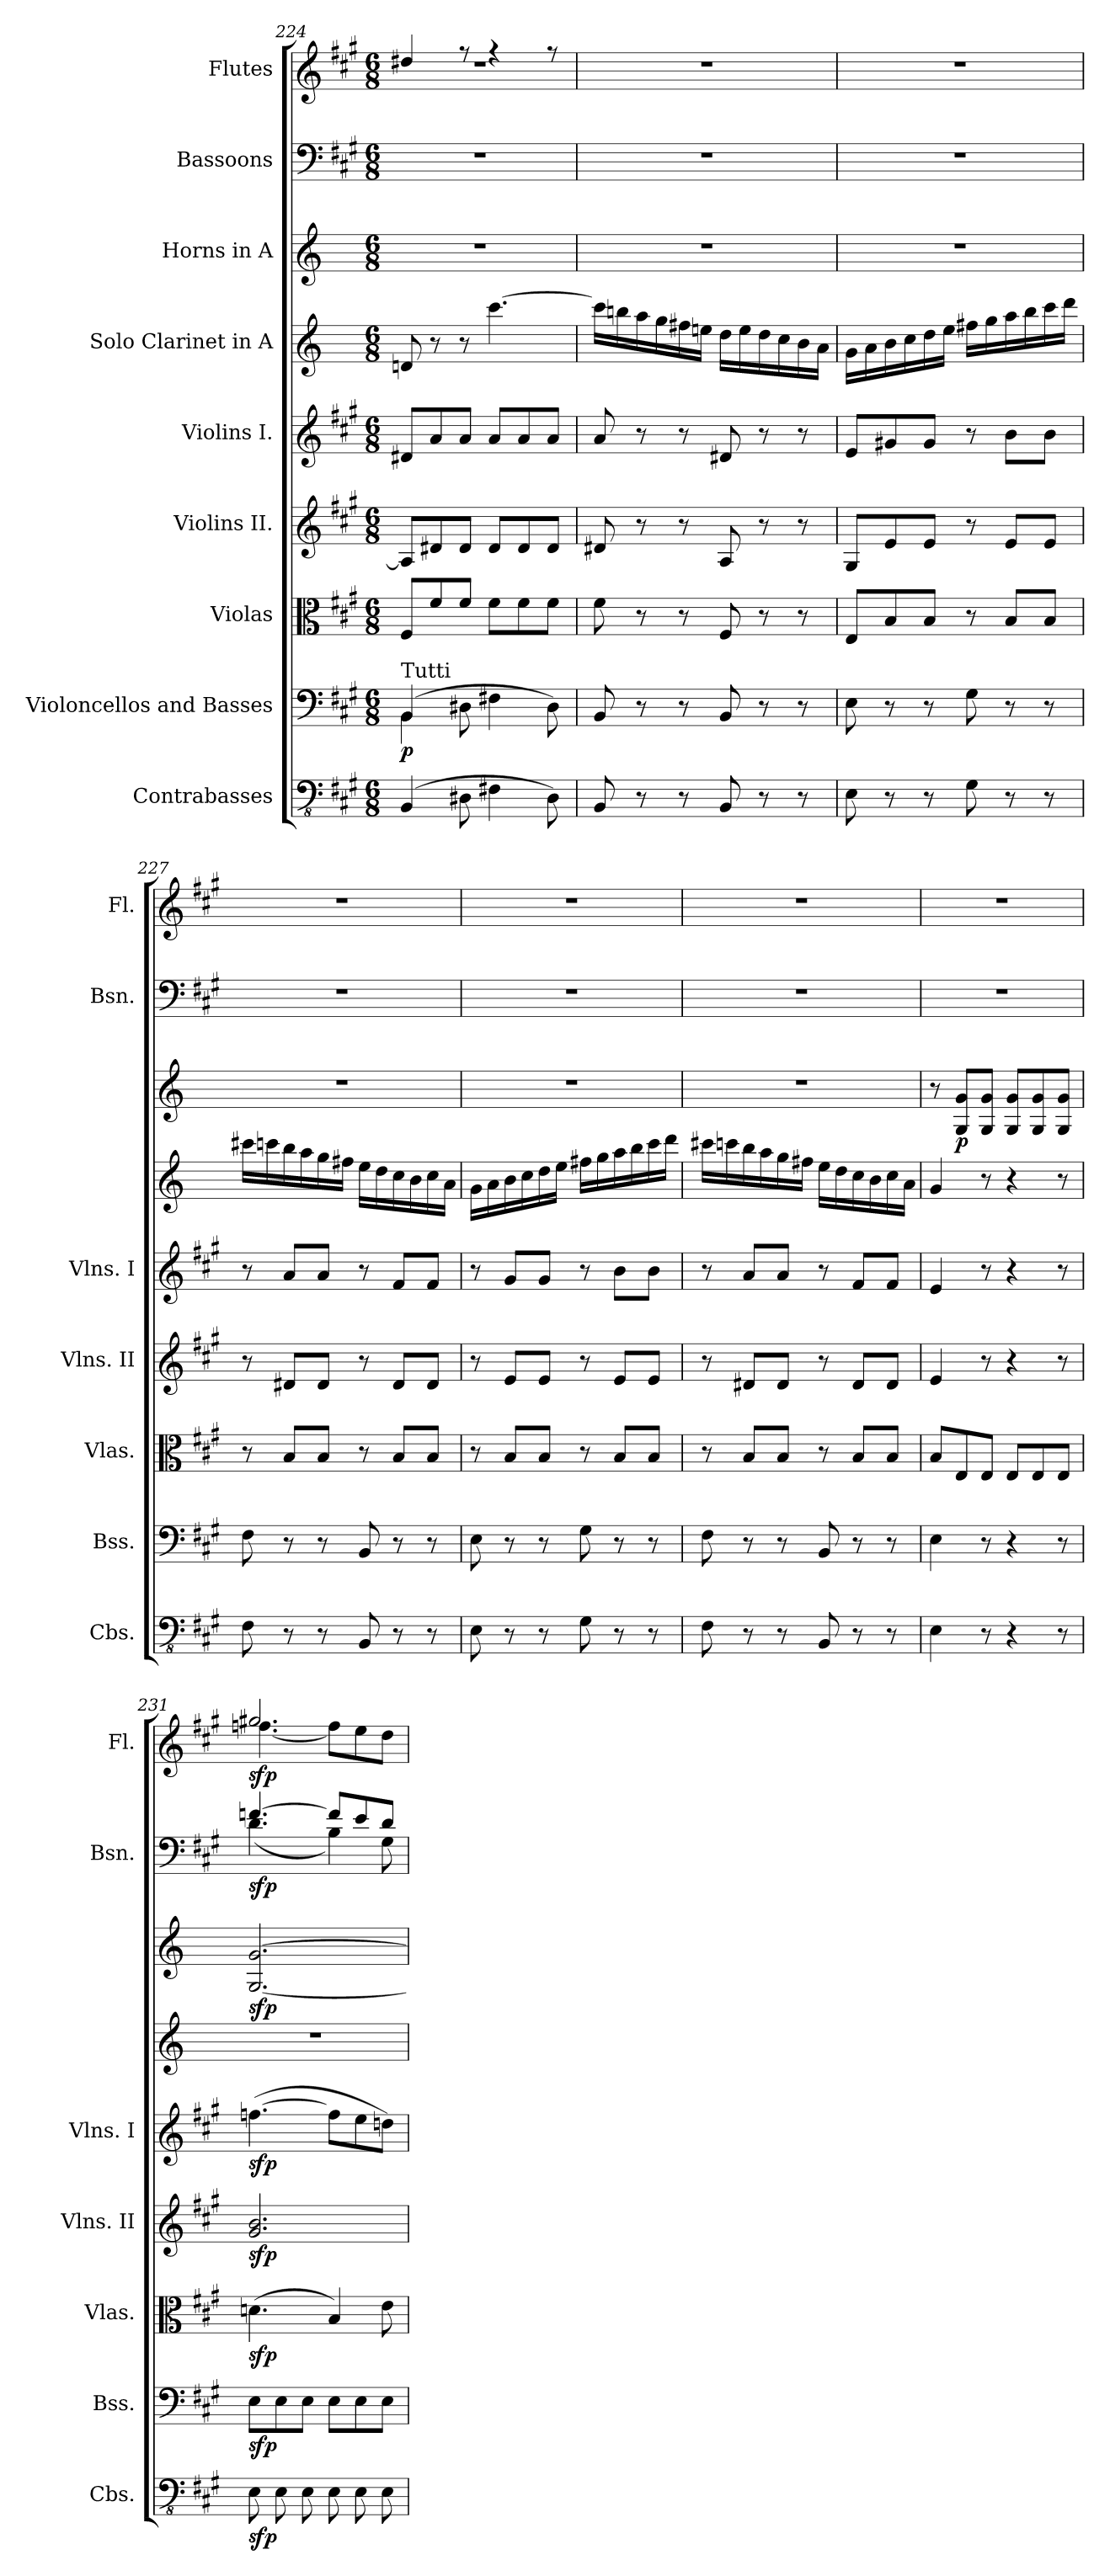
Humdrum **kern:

**kern	**dynam	**kern	**dynam	**kern	**dynam	**kern	**dynam	**kern	**dynam	**kern	**kern	**dynam	**kern	**dynam	**kern	**dynam
*part9	*part9	*part8	*part8	*part7	*part7	*part6	*part6	*part5	*part5	*part4	*part3	*part3	*part2	*part2	*part1	*part1
*staff9	*staff9	*staff8	*staff8	*staff7	*staff7	*staff6	*staff6	*staff5	*staff5	*staff4	*staff3	*staff3	*staff2	*staff2	*staff1	*staff1
*I"Contrabasses	*	*I"Violoncellos and Basses	*	*I"Violas	*	*I"Violins II.	*	*I"Violins I.	*	*I"Solo Clarinet in A	*I"Horns in A	*	*I"Bassoons	*	*I"Flutes	*
*I'Cbs.	*	*I'Bss.	*	*I'Vlas.	*	*I'Vlns. II	*	*I'Vlns. I	*	*	*	*	*I'Bsn.	*	*I'Fl.	*
*clefFv4	*	*clefF4	*	*clefC3	*	*clefG2	*	*clefG2	*	*clefG2	*clefG2	*	*clefF4	*	*clefG2	*
*	*	*	*	*	*	*	*	*	*	*ITrd2c3	*ITrd2c3	*	*	*	*	*
*k[f#c#g#]	*	*k[f#c#g#]	*	*k[f#c#g#]	*	*k[f#c#g#]	*	*k[f#c#g#]	*	*k[f#c#g#]	*k[f#c#g#]	*	*k[f#c#g#]	*	*k[f#c#g#]	*
*M6/8	*	*M6/8	*	*M6/8	*	*M6/8	*	*M6/8	*	*M6/8	*M6/8	*	*M6/8	*	*M6/8	*
=224	=224	=224	=224	=224	=224	=224	=224	=224	=224	=224	=224	=224	=224	=224	=224	=224
*	*	*^	*	*	*	*	*	*	*	*	*	*	*	*	*^	*
!	!	!LO:TX:a:t=Tutti	!	!	!	!	!	!	!	!	!	!	!	!	!	!	!	!
!	!	!	!	!LO:DY:b	!	!	!	!	!	!	!	!	!	!	!	!	!	!
(>4BBB/	.	(>4BB/	4BB\	p	8F#/L	.	8A/L]	.	8d#X/L	.	8Bn/	2.r	.	2.r	.	4dd#X/	2.rdd	.
.	.	.	.	.	8f#/	.	8d#X/	.	8a/	.	8r	.	.	.	.	.	.	.
8DD#X\	.	8D#X\	2ryy	.	8f#/J	.	8d#/J	.	8a/J	.	8r	.	.	.	.	8r	.	.
4FF#X\	.	4F#X\	.	.	8f#\L	.	8d#/L	.	8a/L	.	[4.aa\	.	.	.	.	4r	.	.
.	.	.	.	.	8f#\	.	8d#/	.	8a/	.	.	.	.	.	.	.	.	.
8DD#\)	.	8D#\)	.	.	8f#\J	.	8d#/J	.	8a/J	.	.	.	.	.	.	8r	.	.
*	*	*v	*v	*	*	*	*	*	*	*	*	*	*	*	*	*v	*v	*
=225	=225	=225	=225	=225	=225	=225	=225	=225	=225	=225	=225	=225	=225	=225	=225	=225
8BBB/	.	8BB/	.	8f#\	.	8d#X/	.	8a/	.	16aa\LL]	2.r	.	2.r	.	2.r	.
.	.	.	.	.	.	.	.	.	.	16gg#X\	.	.	.	.	.	.
8r	.	8r	.	8r	.	8r	.	8r	.	16ff#\	.	.	.	.	.	.
.	.	.	.	.	.	.	.	.	.	16ee\	.	.	.	.	.	.
8r	.	8r	.	8r	.	8r	.	8r	.	16dd#X\	.	.	.	.	.	.
.	.	.	.	.	.	.	.	.	.	16cc#X\JJ	.	.	.	.	.	.
8BBB/	.	8BB/	.	8F#/	.	8A/	.	8d#X/	.	16b\LL	.	.	.	.	.	.
.	.	.	.	.	.	.	.	.	.	16cc#\	.	.	.	.	.	.
8r	.	8r	.	8r	.	8r	.	8r	.	16b\	.	.	.	.	.	.
.	.	.	.	.	.	.	.	.	.	16a\	.	.	.	.	.	.
8r	.	8r	.	8r	.	8r	.	8r	.	16g#\	.	.	.	.	.	.
.	.	.	.	.	.	.	.	.	.	16f#\JJ	.	.	.	.	.	.
=226	=226	=226	=226	=226	=226	=226	=226	=226	=226	=226	=226	=226	=226	=226	=226	=226
8EE\	.	8E\	.	8E/L	.	8G#/L	.	8e/L	.	16e\LL	2.r	.	2.r	.	2.r	.
.	.	.	.	.	.	.	.	.	.	16f#\	.	.	.	.	.	.
8r	.	8r	.	8B/	.	8e/	.	8g#X/	.	16g#\	.	.	.	.	.	.
.	.	.	.	.	.	.	.	.	.	16a\	.	.	.	.	.	.
8r	.	8r	.	8B/J	.	8e/J	.	8g#/J	.	16b\	.	.	.	.	.	.
.	.	.	.	.	.	.	.	.	.	16cc#\JJ	.	.	.	.	.	.
8GG#\	.	8G#\	.	8r	.	8r	.	8r	.	16dd#X\LL	.	.	.	.	.	.
.	.	.	.	.	.	.	.	.	.	16ee\	.	.	.	.	.	.
8r	.	8r	.	8B/L	.	8e/L	.	8b\L	.	16ff#\	.	.	.	.	.	.
.	.	.	.	.	.	.	.	.	.	16gg#\	.	.	.	.	.	.
8r	.	8r	.	8B/J	.	8e/J	.	8b\J	.	16aa\	.	.	.	.	.	.
.	.	.	.	.	.	.	.	.	.	16bb\JJ	.	.	.	.	.	.
=227	=227	=227	=227	=227	=227	=227	=227	=227	=227	=227	=227	=227	=227	=227	=227	=227
8FF#\	.	8F#\	.	8r	.	8r	.	8r	.	16aa#X\LL	2.r	.	2.r	.	2.r	.
.	.	.	.	.	.	.	.	.	.	16aan\	.	.	.	.	.	.
8r	.	8r	.	8B/L	.	8d#X/L	.	8a/L	.	16gg#\	.	.	.	.	.	.
.	.	.	.	.	.	.	.	.	.	16ff#\	.	.	.	.	.	.
8r	.	8r	.	8B/J	.	8d#/J	.	8a/J	.	16ee\	.	.	.	.	.	.
.	.	.	.	.	.	.	.	.	.	16dd#X\JJ	.	.	.	.	.	.
8BBB/	.	8BB/	.	8r	.	8r	.	8r	.	16cc#\LL	.	.	.	.	.	.
.	.	.	.	.	.	.	.	.	.	16b\	.	.	.	.	.	.
8r	.	8r	.	8B/L	.	8d#/L	.	8f#/L	.	16a\	.	.	.	.	.	.
.	.	.	.	.	.	.	.	.	.	16g#\	.	.	.	.	.	.
8r	.	8r	.	8B/J	.	8d#/J	.	8f#/J	.	16a\	.	.	.	.	.	.
.	.	.	.	.	.	.	.	.	.	16f#\JJ	.	.	.	.	.	.
!!LO:PB:g=z
=228	=228	=228	=228	=228	=228	=228	=228	=228	=228	=228	=228	=228	=228	=228	=228	=228
8EE\	.	8E\	.	8r	.	8r	.	8r	.	16e\LL	2.r	.	2.r	.	2.r	.
.	.	.	.	.	.	.	.	.	.	16f#\	.	.	.	.	.	.
8r	.	8r	.	8B/L	.	8e/L	.	8g#/L	.	16g#\	.	.	.	.	.	.
.	.	.	.	.	.	.	.	.	.	16a\	.	.	.	.	.	.
8r	.	8r	.	8B/J	.	8e/J	.	8g#/J	.	16b\	.	.	.	.	.	.
.	.	.	.	.	.	.	.	.	.	16cc#\JJ	.	.	.	.	.	.
8GG#\	.	8G#\	.	8r	.	8r	.	8r	.	16dd#X\LL	.	.	.	.	.	.
.	.	.	.	.	.	.	.	.	.	16ee\	.	.	.	.	.	.
8r	.	8r	.	8B/L	.	8e/L	.	8b\L	.	16ff#\	.	.	.	.	.	.
.	.	.	.	.	.	.	.	.	.	16gg#\	.	.	.	.	.	.
8r	.	8r	.	8B/J	.	8e/J	.	8b\J	.	16aa\	.	.	.	.	.	.
.	.	.	.	.	.	.	.	.	.	16bb\JJ	.	.	.	.	.	.
=229	=229	=229	=229	=229	=229	=229	=229	=229	=229	=229	=229	=229	=229	=229	=229	=229
8FF#\	.	8F#\	.	8r	.	8r	.	8r	.	16aa#X\LL	2.r	.	2.r	.	2.r	.
.	.	.	.	.	.	.	.	.	.	16aan\	.	.	.	.	.	.
8r	.	8r	.	8B/L	.	8d#X/L	.	8a/L	.	16gg#\	.	.	.	.	.	.
.	.	.	.	.	.	.	.	.	.	16ff#\	.	.	.	.	.	.
8r	.	8r	.	8B/J	.	8d#/J	.	8a/J	.	16ee\	.	.	.	.	.	.
.	.	.	.	.	.	.	.	.	.	16dd#X\JJ	.	.	.	.	.	.
8BBB/	.	8BB/	.	8r	.	8r	.	8r	.	16cc#\LL	.	.	.	.	.	.
.	.	.	.	.	.	.	.	.	.	16b\	.	.	.	.	.	.
8r	.	8r	.	8B/L	.	8d#/L	.	8f#/L	.	16a\	.	.	.	.	.	.
.	.	.	.	.	.	.	.	.	.	16g#\	.	.	.	.	.	.
8r	.	8r	.	8B/J	.	8d#/J	.	8f#/J	.	16a\	.	.	.	.	.	.
.	.	.	.	.	.	.	.	.	.	16f#\JJ	.	.	.	.	.	.
=230	=230	=230	=230	=230	=230	=230	=230	=230	=230	=230	=230	=230	=230	=230	=230	=230
4EE\	.	4E\	.	8B/L	.	4e/	.	4e/	.	4e/	8r	.	2.r	.	2.r	.
!	!	!	!	!	!	!	!	!	!	!	!	!LO:DY:b	!	!	!	!
.	.	.	.	8E/	.	.	.	.	.	.	8E/ 8e/L	p	.	.	.	.
8r	.	8r	.	8E/J	.	8r	.	8r	.	8r	8E/ 8e/J	.	.	.	.	.
4r	.	4r	.	8E/L	.	4r	.	4r	.	4r	8E/ 8e/L	.	.	.	.	.
.	.	.	.	8E/	.	.	.	.	.	.	8E/ 8e/	.	.	.	.	.
8r	.	8r	.	8E/J	.	8r	.	8r	.	8r	8E/ 8e/J	.	.	.	.	.
=231	=231	=231	=231	=231	=231	=231	=231	=231	=231	=231	=231	=231	=231	=231	=231	=231
*	*	*	*	*	*	*	*	*	*	*	*	*	*^	*	*^	*
!	!LO:DY:b	!	!LO:DY:b	!	!LO:DY:b	!	!LO:DY:b	!	!LO:DY:b	!	!	!LO:DY:b	!	!	!LO:DY:b	!	!	!LO:DY:b
8EE\	sfp	8E\L	sfp	(>4.dn\	sfp	2.g#/ 2.b/	sfp	(>[4.ffn\	sfp	2.r	[2.E/ [2.e/	sfp	[4.fn/	(<4.d\	sfp	2.gg#X/	[4.ffn\	sfp
8EE\	.	8E\	.	.	.	.	.	.	.	.	.	.	.	.	.	.	.	.
8EE\	.	8E\J	.	.	.	.	.	.	.	.	.	.	.	.	.	.	.	.
8EE\	.	8E\L	.	4B/)	.	.	.	8ff\L]	.	.	.	.	8f/L]	4B\)	.	.	8ff\L]	.
8EE\	.	8E\	.	.	.	.	.	8ee\	.	.	.	.	8e/	.	.	.	8ee\	.
8EE\	.	8E\J	.	8e\	.	.	.	8ddn\J)	.	.	.	.	8d/J	8G#\	.	.	8dd\J	.
*	*	*	*	*	*	*	*	*	*	*	*	*	*v	*v	*	*	*	*
*	*	*	*	*	*	*	*	*	*	*	*	*	*	*	*v	*v	*
=	=	=	=	=	=	=	=	=	=	=	=	=	=	=	=	=
*-	*-	*-	*-	*-	*-	*-	*-	*-	*-	*-	*-	*-	*-	*-	*-	*-
